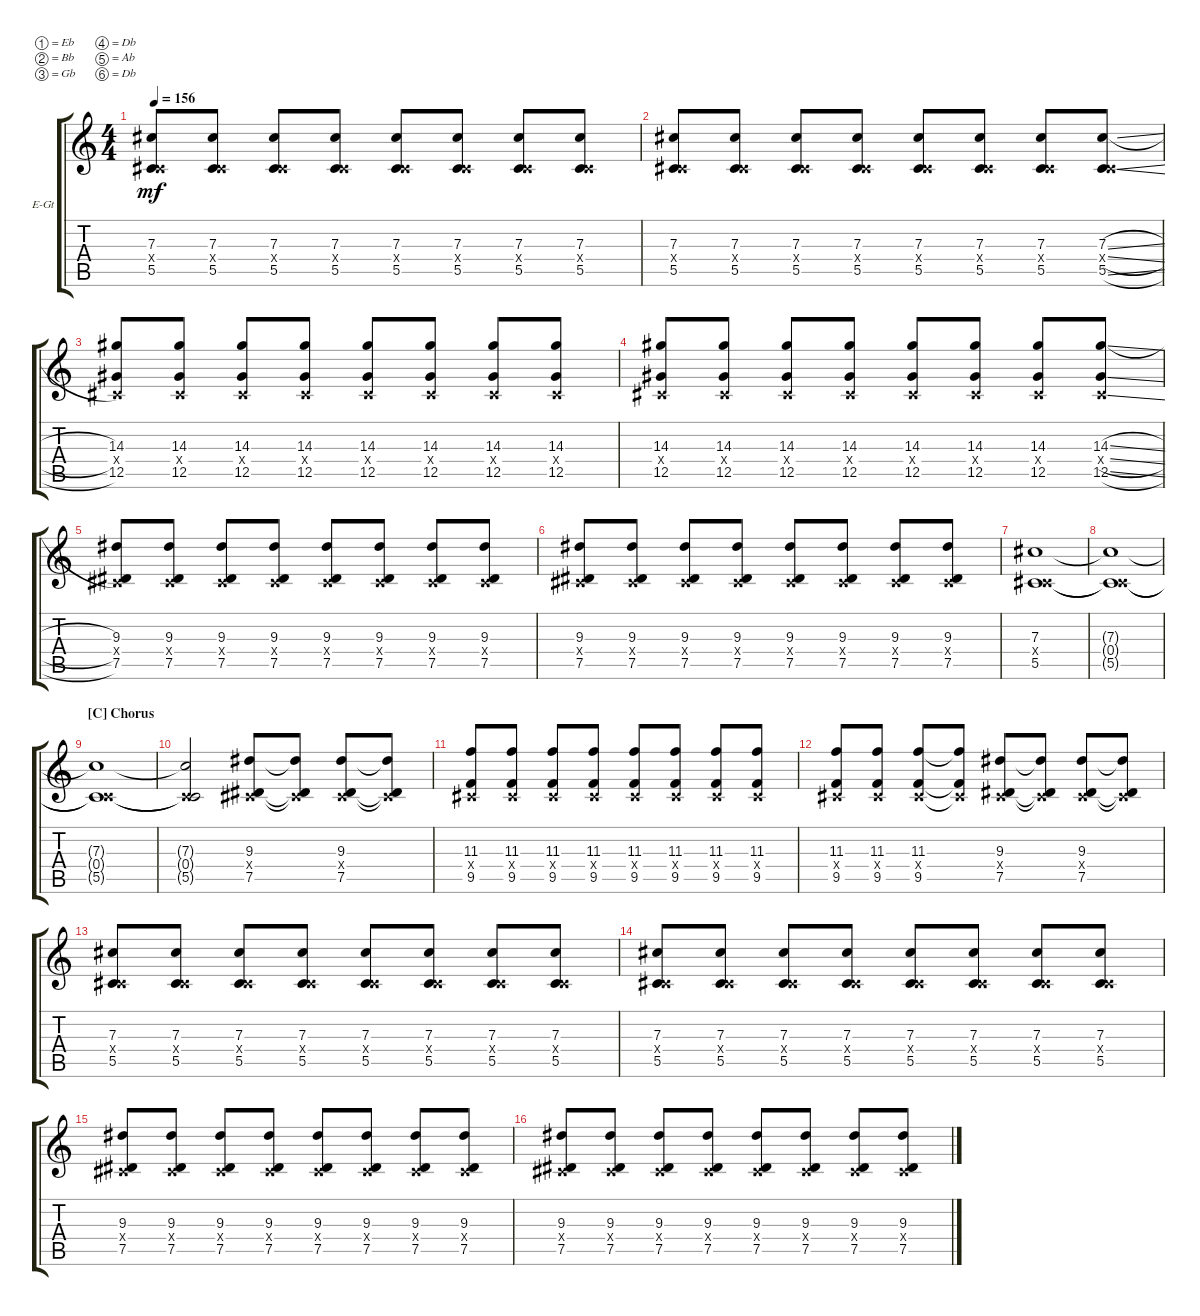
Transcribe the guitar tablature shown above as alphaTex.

\defaultSystemsLayout 4
\bracketExtendMode groupsimilarinstruments
\firstSystemTrackNameOrientation horizontal
\otherSystemsTrackNameOrientation horizontal
\track ("Lead" "E-Gt") {instrument overdrivenguitar}
\staff {score tabs}
\tuning (Eb4 Bb3 Gb3 Db3 Ab2 Db2)
\ts (4 4)
\tempo 156
\clef g2
\ks c
(5.5 0.4{x} 7.3).8{dy mf} (5.5 0.4{x} 7.3).8 (5.5 0.4{x} 7.3).8 (5.5 0.4{x} 7.3).8 (5.5 0.4{x} 7.3).8 (5.5 0.4{x} 7.3).8 (5.5 0.4{x} 7.3).8 (5.5 0.4{x} 7.3).8 |
(5.5 0.4{x} 7.3).8 (5.5 0.4{x} 7.3).8 (5.5 0.4{x} 7.3).8 (5.5 0.4{x} 7.3).8 (5.5 0.4{x} 7.3).8 (5.5 0.4{x} 7.3).8 (5.5 0.4{x} 7.3).8 (5.5{sl} 0.4{sl x} 7.3{sl}).8 |
(12.5 0.4{x} 14.3).8 (12.5 0.4{x} 14.3).8 (12.5 0.4{x} 14.3).8 (12.5 0.4{x} 14.3).8 (12.5 0.4{x} 14.3).8 (12.5 0.4{x} 14.3).8 (12.5 0.4{x} 14.3).8 (12.5 0.4{x} 14.3).8 |
(12.5 0.4{x} 14.3).8 (12.5 0.4{x} 14.3).8 (12.5 0.4{x} 14.3).8 (12.5 0.4{x} 14.3).8 (12.5 0.4{x} 14.3).8 (12.5 0.4{x} 14.3).8 (12.5 0.4{x} 14.3).8 (12.5{sl} 0.4{sl x} 14.3{sl}).8 |
(7.5 9.3 0.4{x}).8 (7.5 9.3 0.4{x}).8 (7.5 9.3 0.4{x}).8 (7.5 9.3 0.4{x}).8 (7.5 9.3 0.4{x}).8 (7.5 9.3 0.4{x}).8 (7.5 9.3 0.4{x}).8 (7.5 9.3 0.4{x}).8 |
(7.5 9.3 0.4{x}).8 (7.5 9.3 0.4{x}).8 (7.5 9.3 0.4{x}).8 (7.5 9.3 0.4{x}).8 (7.5 9.3 0.4{x}).8 (7.5 9.3 0.4{x}).8 (7.5 9.3 0.4{x}).8 (7.5 9.3 0.4{x}).8 |
(5.5 7.3 0.4{x}).1 |
(5.5{t} 7.3{t} 0.4{x t}).1 |
\section ("C" "Chorus")
(5.5{t} 7.3{t} 0.4{x t}).1 |
(7.3{t} 0.4{x t} 5.5{t}).2 (7.5 9.3 0.4{x}).8 (7.5{t} 9.3{t} 0.4{x t}).8 (7.5 9.3 0.4{x}).8 (7.5{t} 9.3{t} 0.4{x t}).8 |
(9.5 0.4{x} 11.3).8 (9.5 0.4{x} 11.3).8 (9.5 0.4{x} 11.3).8 (9.5 0.4{x} 11.3).8 (9.5 0.4{x} 11.3).8 (9.5 0.4{x} 11.3).8 (9.5 0.4{x} 11.3).8 (9.5 0.4{x} 11.3).8 |
(9.5 0.4{x} 11.3).8 (9.5 0.4{x} 11.3).8 (9.5 0.4{x} 11.3).8 (9.5{t} 0.4{x t} 11.3{t}).8 (7.5 0.4{x} 9.3).8 (7.5{t} 0.4{x t} 9.3{t}).8 (7.5 0.4{x} 9.3).8 (7.5{t} 0.4{x t} 9.3{t}).8 |
(5.5 0.4{x} 7.3).8 (5.5 0.4{x} 7.3).8 (5.5 0.4{x} 7.3).8 (5.5 0.4{x} 7.3).8 (5.5 0.4{x} 7.3).8 (5.5 0.4{x} 7.3).8 (5.5 0.4{x} 7.3).8 (5.5 0.4{x} 7.3).8 |
(5.5 0.4{x} 7.3).8 (5.5 0.4{x} 7.3).8 (5.5 0.4{x} 7.3).8 (5.5 0.4{x} 7.3).8 (5.5 0.4{x} 7.3).8 (5.5 0.4{x} 7.3).8 (5.5 0.4{x} 7.3).8 (5.5 0.4{x} 7.3).8 |
(7.5 0.4{x} 9.3).8 (7.5 0.4{x} 9.3).8 (7.5 0.4{x} 9.3).8 (7.5 0.4{x} 9.3).8 (7.5 0.4{x} 9.3).8 (7.5 0.4{x} 9.3).8 (7.5 0.4{x} 9.3).8 (7.5 0.4{x} 9.3).8 |
(7.5 0.4{x} 9.3).8 (7.5 0.4{x} 9.3).8 (7.5 0.4{x} 9.3).8 (7.5 0.4{x} 9.3).8 (7.5 0.4{x} 9.3).8 (7.5 0.4{x} 9.3).8 (7.5 0.4{x} 9.3).8 (7.5 0.4{x} 9.3).8
